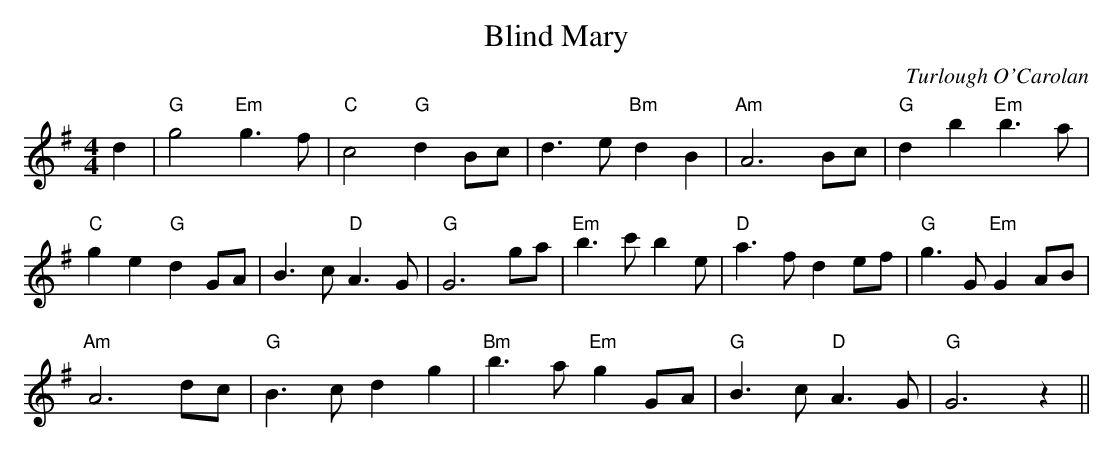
X:1
T:Blind Mary
M:4/4
L:1/8
C:Turlough O'Carolan
K:G
d2|"G"g4 "Em"g3f |"C"c4 "G"d2 Bc|d3e "Bm"d2B2|"Am"A6 Bc|"G"d2b2 "Em"b3a|
"C"g2e2 "G"d2 GA|B3c "D"A3G|"G"G6 ga|"Em"b3c' b2e|"D"a3f d2ef|"G"g3G "Em"G2 AB|
"Am"A6 dc|"G"B3c d2g2|"Bm"b3a "Em"g2GA|"G"B3c "D"A3G|"G"G6z2||
